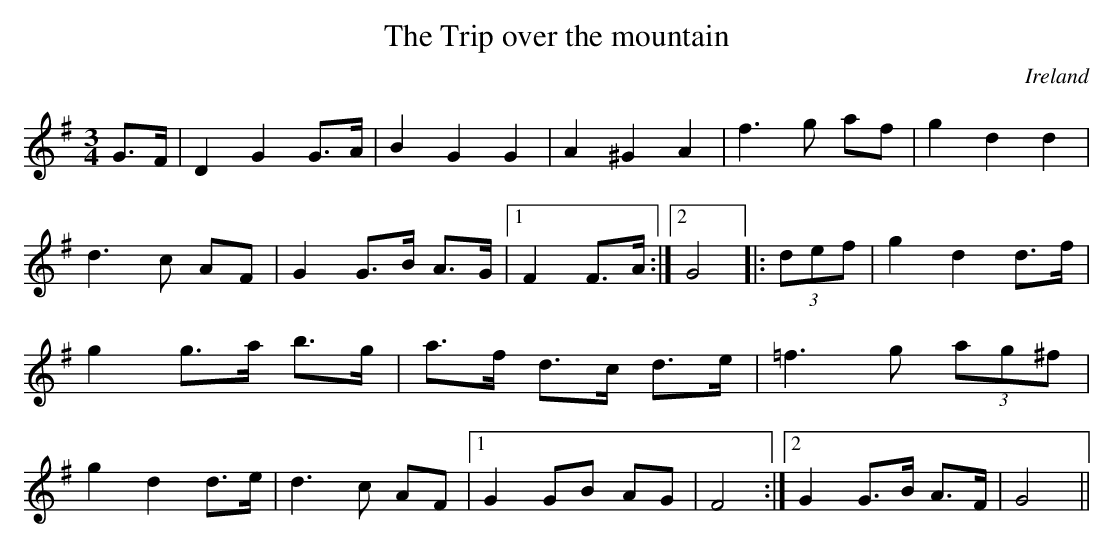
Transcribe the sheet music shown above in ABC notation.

X:1
T:Trip over the mountain, The
O:Ireland
M:3/4
K:G
G>F|\
D2G2 G>A|B2G2 G2|A2^G2 A2|f3g af|\
g2d2 d2|d3c AF|G2G>B A>G |1 F2F>A :|2 G4 ||\
|:(3def|\
g2d2 d>f|g2g>a b>g|a>f d>c d>e|=f3g (3ag^f|\
g2d2 d>e|d3c AF |1 G2GB AG|F4 :|2 G2G>B A>F|G4||
